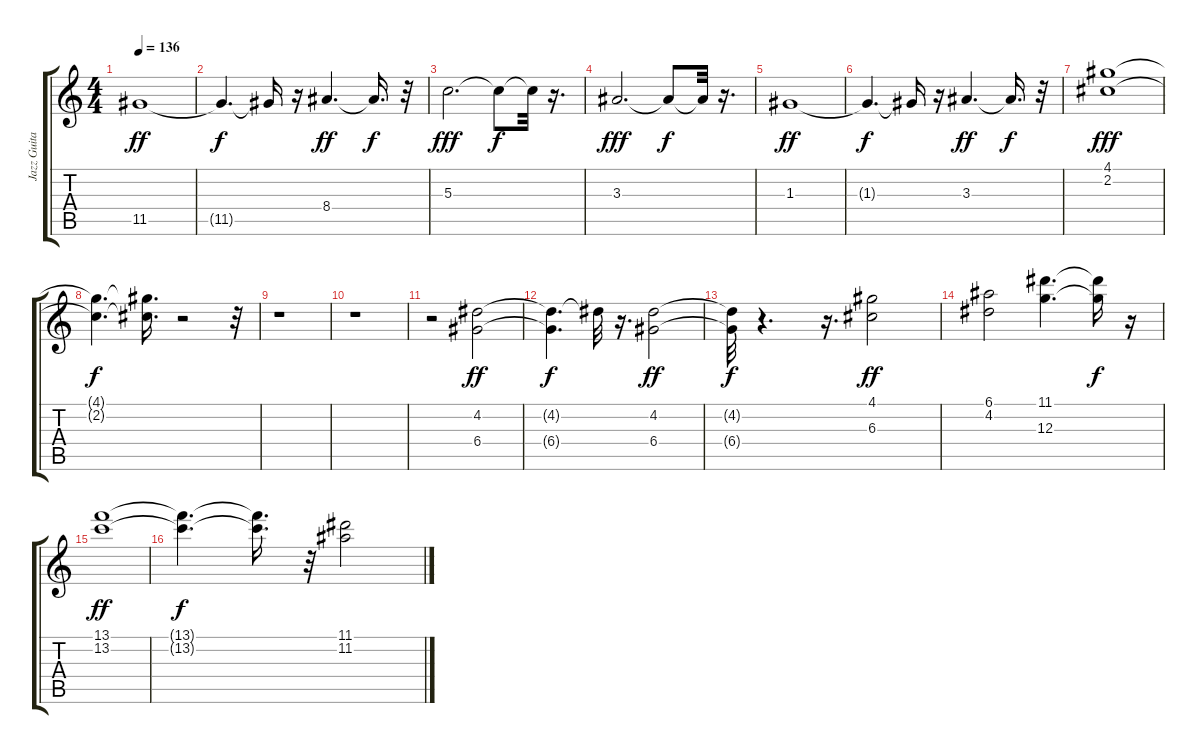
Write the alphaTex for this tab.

\track ("Jazz Guitar" "Jazz Guita") {instrument electricguitarjazz}
\staff {score tabs}
\tuning (E4 B3 G3 D3 A2 E2) {hide}
\ts (4 4)
\tempo 136
\clef g2
\ks c
11.5.1{dy ff} |
11.5{t}.4{d dy f} 11.5{t}.16 r.16 8.4.4{d dy ff} 8.4{t}.16{d dy f} r.32 |
5.3.2{d dy fff} 5.3{t}.8{dy f} 5.3{t}.32 r.16{d} |
3.3.2{d dy fff} 3.3{t}.8{dy f} 3.3{t}.32 r.16{d} |
1.3.1{dy ff} |
1.3{t}.4{d dy f} 1.3{t}.16 r.16 3.3.4{d dy ff} 3.3{t}.16{d dy f} r.32 |
(4.1 2.2).1{dy fff} |
(4.1{t} 2.2{t}).4{d dy f} (4.1{t} 2.2{t}).16{d} r.2 r.32 |
r.1 |
r.1 |
r.2 (4.2 6.4).2{dy ff} |
(4.2{t} 6.4{t}).4{d dy f} 4.2{t}.32 r.16{d} (4.2 6.4).2{dy ff} |
(4.2{t} 6.4{t}).32{dy f} r.4{d} r.16{d} (4.1 6.3).2{dy ff} |
(6.1 4.2).2 (11.1 12.3).4{d} (11.1{t} 12.3{t}).16{dy f} r.16 |
(13.1 13.2).1{dy ff} |
(13.1{t} 13.2{t}).4{d dy f} (13.1{t} 13.2{t}).16{d} r.32 (11.1 11.2).2
